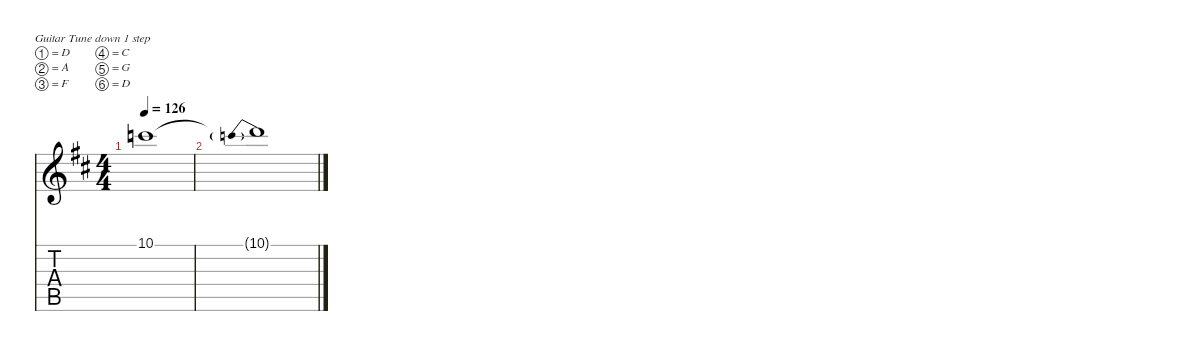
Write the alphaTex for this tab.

\defaultSystemsLayout 4
\hideDynamics
\bracketExtendMode nobrackets
\singleTrackTrackNamePolicy hidden
\multiTrackTrackNamePolicy hidden
\firstSystemTrackNameMode fullname
\firstSystemTrackNameOrientation horizontal
\otherSystemsTrackNameOrientation horizontal
\track ("Gtr. 3 (elec. w/dist.)" "od.guit.") {instrument overdrivenguitar}
\staff {score tabs}
\tuning (D4 A3 F3 C3 G2 D2)
\ts (4 4)
\tempo 126
\clef g2
\ks d
10.1{t}.1{dy f beam Down} |
10.1{be (prebend 0 4 60 4) t}.1{beam Down}
